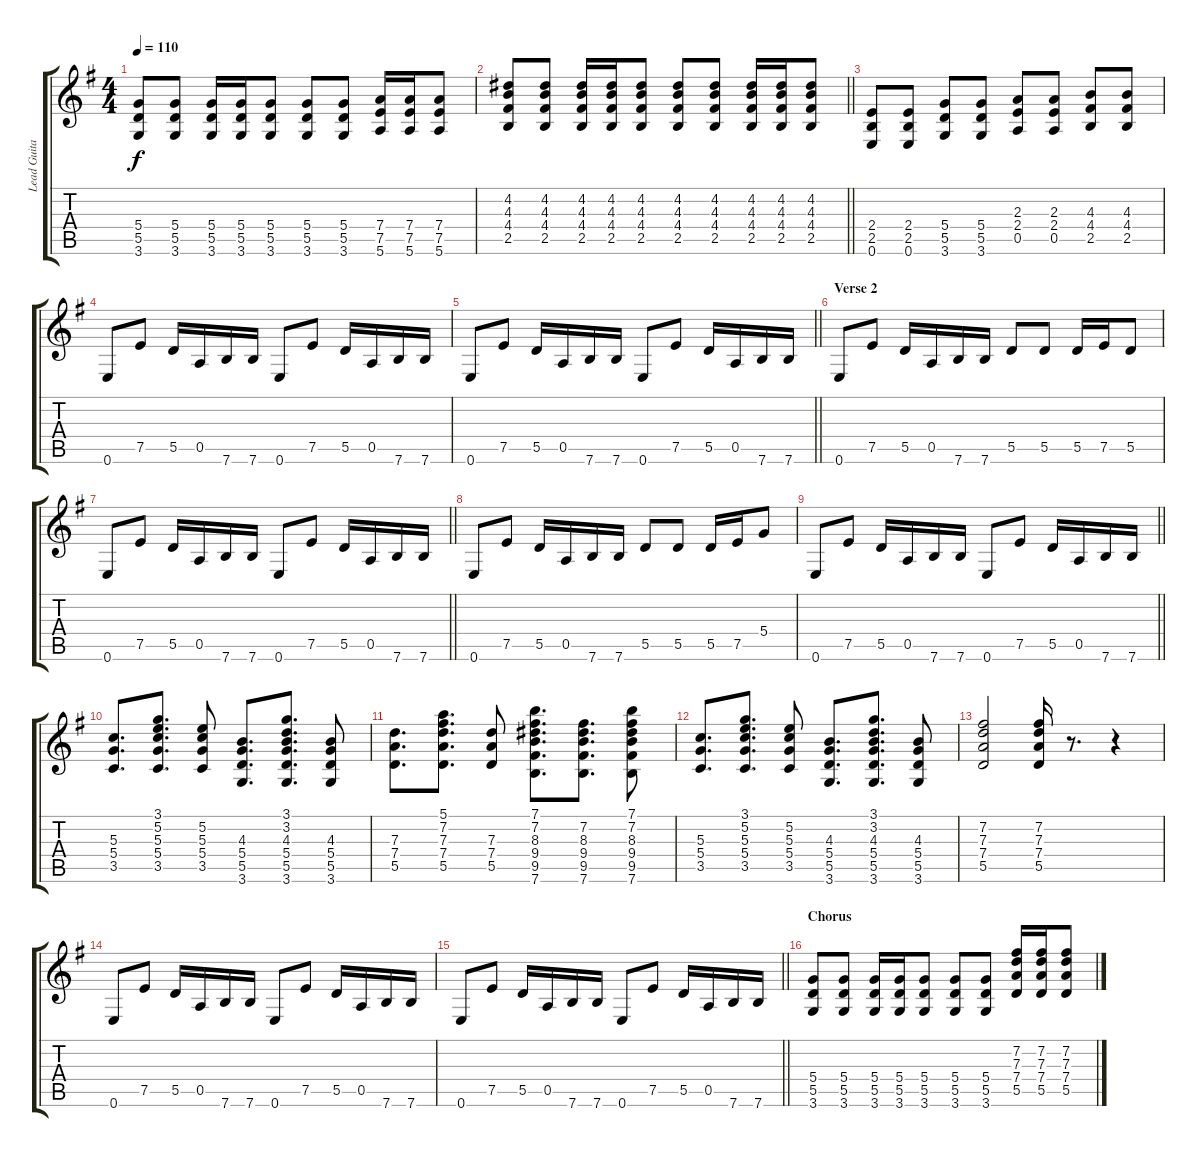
\track ("Lead Guitar" "Lead Guita") {instrument overdrivenguitar}
\staff {score tabs}
\tuning (E4 B3 G3 D3 A2 E2) {hide}
\ts (4 4)
\tempo 110
\clef g2
\ks g
(5.4 5.5 3.6).8{dy f} (5.4 5.5 3.6).8 (5.4 5.5 3.6).16 (5.4 5.5 3.6).16 (5.4 5.5 3.6).8 (5.4 5.5 3.6).8 (5.4 5.5 3.6).8 (7.4 7.5 5.6).16 (7.4 7.5 5.6).16 (7.4 7.5 5.6).8 |
\barLineRight lightlight
(4.2 4.3 4.4 2.5).8 (4.2 4.3 4.4 2.5).8 (4.2 4.3 4.4 2.5).16 (4.2 4.3 4.4 2.5).16 (4.2 4.3 4.4 2.5).8 (4.2 4.3 4.4 2.5).8 (4.2 4.3 4.4 2.5).8 (4.2 4.3 4.4 2.5).16 (4.2 4.3 4.4 2.5).16 (4.2 4.3 4.4 2.5).8 |
(2.4 2.5 0.6).8 (2.4 2.5 0.6).8 (5.4 5.5 3.6).8 (5.4 5.5 3.6).8 (2.3 2.4 0.5).8 (2.3 2.4 0.5).8 (4.3 4.4 2.5).8 (4.3 4.4 2.5).8 |
0.6.8 7.5.8 5.5.16 0.5.16 7.6.16 7.6.16 0.6.8 7.5.8 5.5.16 0.5.16 7.6.16 7.6.16 |
\barLineRight lightlight
0.6.8 7.5.8 5.5.16 0.5.16 7.6.16 7.6.16 0.6.8 7.5.8 5.5.16 0.5.16 7.6.16 7.6.16 |
\section ("" "Verse 2")
0.6.8 7.5.8 5.5.16 0.5.16 7.6.16 7.6.16 5.5.8 5.5.8 5.5.16 7.5.16 5.5.8 |
\barLineRight lightlight
0.6.8 7.5.8 5.5.16 0.5.16 7.6.16 7.6.16 0.6.8 7.5.8 5.5.16 0.5.16 7.6.16 7.6.16 |
0.6.8 7.5.8 5.5.16 0.5.16 7.6.16 7.6.16 5.5.8 5.5.8 5.5.16 7.5.16 5.4.8 |
\barLineRight lightlight
0.6.8 7.5.8 5.5.16 0.5.16 7.6.16 7.6.16 0.6.8 7.5.8 5.5.16 0.5.16 7.6.16 7.6.16 |
(5.3 5.4 3.5).8{d} (3.1 5.2 5.3 5.4 3.5).8{d} (5.2 5.3 5.4 3.5).8 (4.3 5.4 5.5 3.6).8{d} (3.1 3.2 4.3 5.4 5.5 3.6).8{d} (4.3 5.4 5.5 3.6).8 |
(7.3 7.4 5.5).8{d} (5.1 7.2 7.3 7.4 5.5).8{d} (7.3 7.4 5.5).8 (7.1 7.2 8.3 9.4 9.5 7.6).8{d} (7.2 8.3 9.4 9.5 7.6).8{d} (7.1 7.2 8.3 9.4 9.5 7.6).8 |
(5.3 5.4 3.5).8{d} (3.1 5.2 5.3 5.4 3.5).8{d} (5.2 5.3 5.4 3.5).8 (4.3 5.4 5.5 3.6).8{d} (3.1 3.2 4.3 5.4 5.5 3.6).8{d} (4.3 5.4 5.5 3.6).8 |
(7.2 7.3 7.4 5.5).2 (7.2 7.3 7.4 5.5).16 r.8{d} r.4 |
0.6.8 7.5.8 5.5.16 0.5.16 7.6.16 7.6.16 0.6.8 7.5.8 5.5.16 0.5.16 7.6.16 7.6.16 |
\barLineRight lightlight
0.6.8 7.5.8 5.5.16 0.5.16 7.6.16 7.6.16 0.6.8 7.5.8 5.5.16 0.5.16 7.6.16 7.6.16 |
\section ("" "Chorus")
(5.4 5.5 3.6).8 (5.4 5.5 3.6).8 (5.4 5.5 3.6).16 (5.4 5.5 3.6).16 (5.4 5.5 3.6).8 (5.4 5.5 3.6).8 (5.4 5.5 3.6).8 (7.2 7.3 7.4 5.5).16 (7.2 7.3 7.4 5.5).16 (7.2 7.3 7.4 5.5).8
